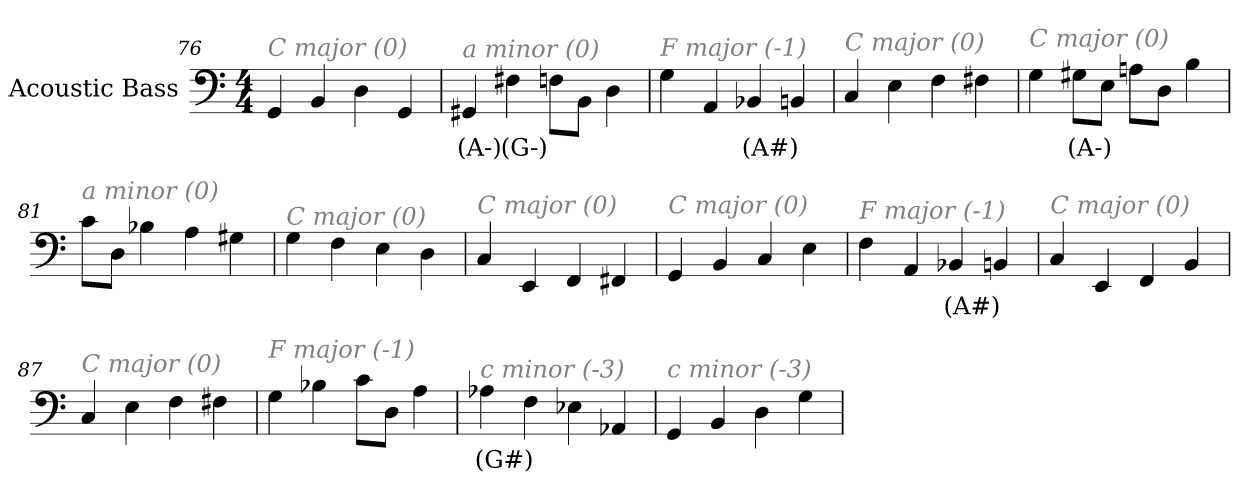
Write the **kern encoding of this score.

**kern	**text
*part1	*part1
*staff1	*staff1
*I"Acoustic Bass	*
*clefF4	*
*ITrd7c12	*
*k[]	*
*C:	*
*M4/4	*
=76	=76
!LO:TX:i:color=#808080:t=C major (0)	!
4GGG	.
4BBB	.
4DD	.
4GGG	.
=77	=77
!LO:TX:i:color=#808080:t=a minor (0)	!
4GGG#Xi	(A-)
4FF#Xi	(G-)
8FFL	.
8BBBJ	.
4DD	.
=78	=78
!LO:TX:i:color=#808080:t=F major (-1)	!
4GG	.
4AAA	.
4BBB-Xi	(A#)
4BBB	.
=79	=79
!LO:TX:i:color=#808080:t=C major (0)	!
4CC	.
4EE	.
4FF	.
4FF#X	.
=80	=80
!LO:TX:i:color=#808080:t=C major (0)	!
4GG	.
8GG#XiL	(A-)
8EEJ	.
8AAnL	.
8DDJ	.
4BB	.
=81	=81
!LO:TX:i:color=#808080:t=a minor (0)	!
8CL	.
8DDJ	.
4BB-X	.
4AA	.
4GG#X	.
=82	=82
!LO:TX:i:color=#808080:t=C major (0)	!
4GG	.
4FF	.
4EE	.
4DD	.
=83	=83
!LO:TX:i:color=#808080:t=C major (0)	!
4CC	.
4EEE	.
4FFF	.
4FFF#X	.
=84	=84
!LO:TX:i:color=#808080:t=C major (0)	!
4GGG	.
4BBB	.
4CC	.
4EE	.
=85	=85
!LO:TX:i:color=#808080:t=F major (-1)	!
4FF	.
4AAA	.
4BBB-Xi	(A#)
4BBB	.
=86	=86
!LO:TX:i:color=#808080:t=C major (0)	!
4CC	.
4EEE	.
4FFF	.
4BBB	.
=87	=87
!LO:TX:i:color=#808080:t=C major (0)	!
4CC	.
4EE	.
4FF	.
4FF#X	.
=88	=88
!LO:TX:i:color=#808080:t=F major (-1)	!
4GG	.
4BB-X	.
8CL	.
8DDJ	.
4AA	.
=89	=89
!LO:TX:i:color=#808080:t=c minor (-3)	!
4AA-Xi	(G#)
4FF	.
4EE-X	.
4AAA-X	.
=90	=90
!LO:TX:i:color=#808080:t=c minor (-3)	!
4GGG	.
4BBB	.
4DD	.
4GG	.
=	=
*-	*-
